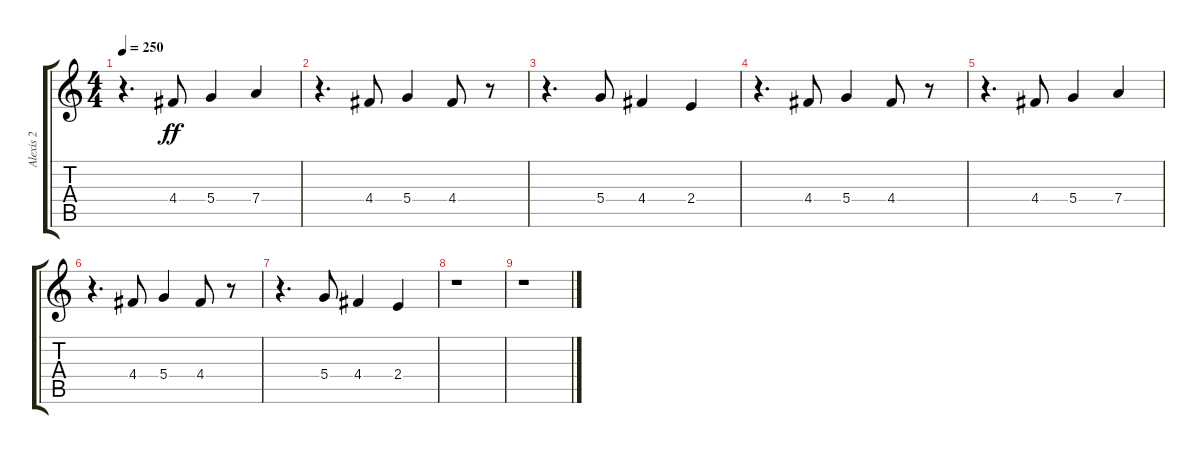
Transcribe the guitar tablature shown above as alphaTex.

\track ("Alexis 2" "Alexis 2") {instrument overdrivenguitar}
\staff {score tabs}
\tuning (E4 B3 G3 D3 A2 E2) {hide}
\ts (4 4)
\tempo 250
\clef g2
\ks c
r.4{d dy ff} 4.4.8 5.4.4 7.4.4 |
r.4{d} 4.4.8 5.4.4 4.4.8 r.8 |
r.4{d} 5.4.8 4.4.4 2.4.4 |
r.4{d} 4.4.8 5.4.4 4.4.8 r.8 |
r.4{d} 4.4.8 5.4.4 7.4.4 |
r.4{d} 4.4.8 5.4.4 4.4.8 r.8 |
r.4{d} 5.4.8 4.4.4 2.4.4 |
r.1 |
r.1
